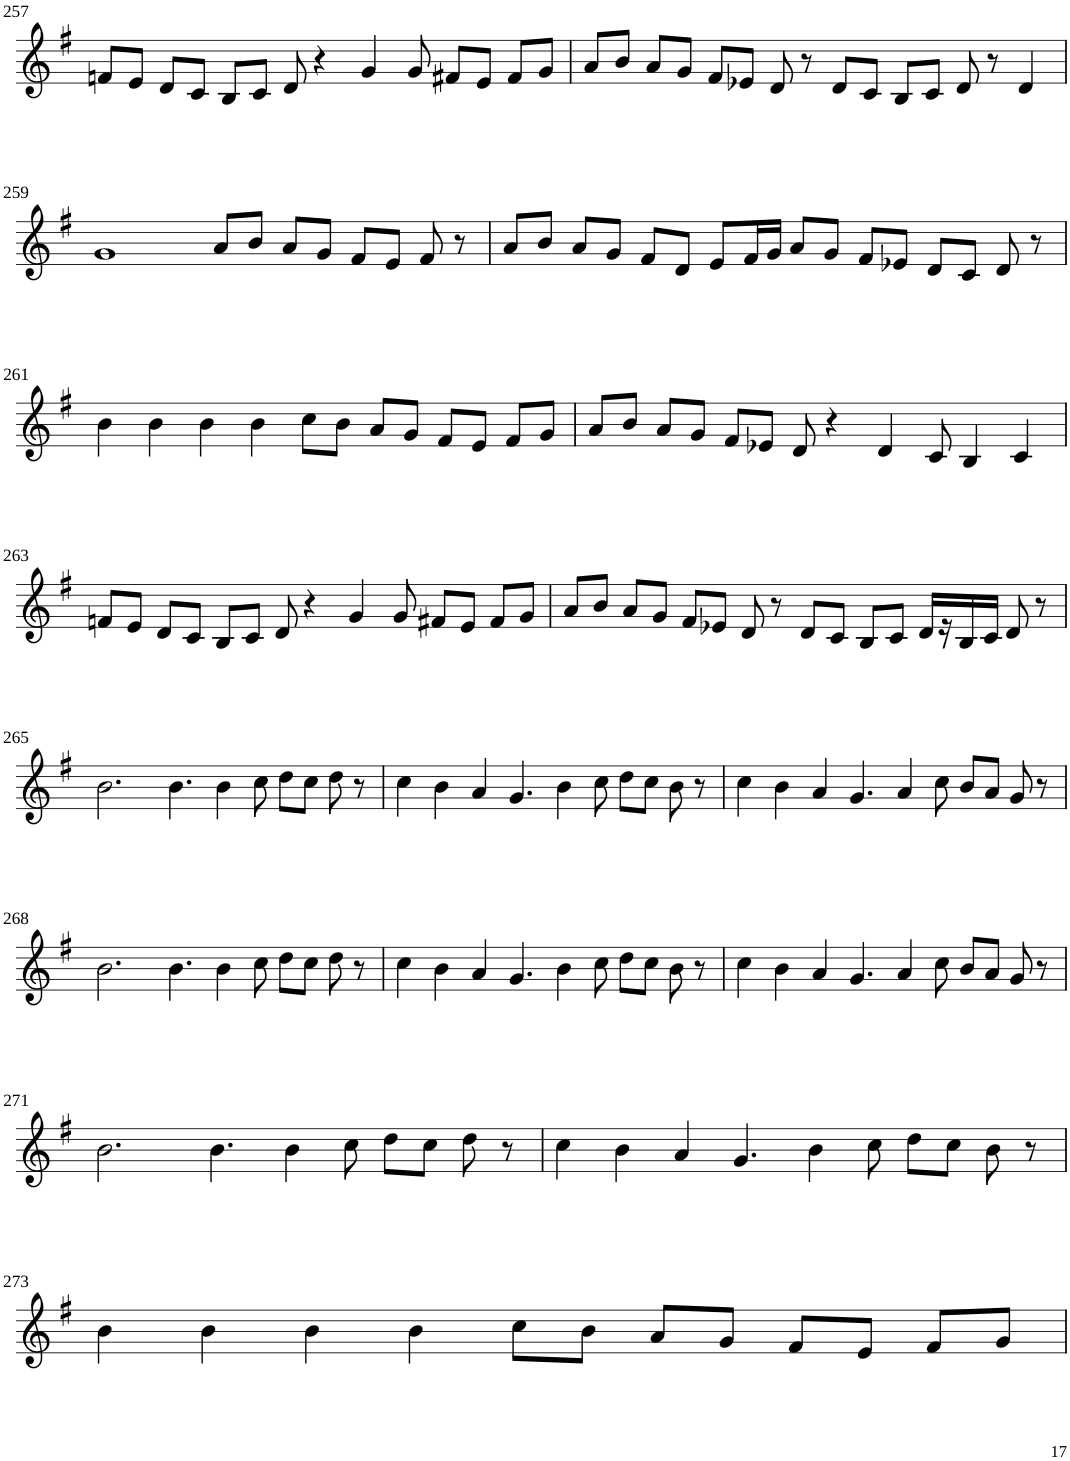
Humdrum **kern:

**kern
*part1
*staff1
*I"Violin
!!LO:PB:g=z
*clefG2
*k[f#]
*G:
*M8/4
=257
8fn/L
8e/J
8d/L
8c/J
8B/L
8c/J
8d/
4r
4g/
8g/
8f#X/L
8e/J
8f#/L
8g/J
=258
8a/L
8b/J
8a/L
8g/J
8f#/L
8e-X/J
8d/
8r
8d/L
8c/J
8B/L
8c/J
8d/
8r
4d/
!!LO:LB:g=z
=259
1g
8a/L
8b/J
8a/L
8g/J
8f#/L
8e/J
8f#/
8r
=260
8a/L
8b/J
8a/L
8g/J
8f#/L
8d/J
8e/L
16f#/L
16g/JJ
8a/L
8g/J
8f#/L
8e-X/J
8d/L
8c/J
8d/
8r
!!LO:LB:g=z
=261
4b\
4b\
4b\
4b\
8cc\L
8b\J
8a/L
8g/J
8f#/L
8e/J
8f#/L
8g/J
=262
8a/L
8b/J
8a/L
8g/J
8f#/L
8e-X/J
8d/
4r
4d/
8c/
4B/
4c/
!!LO:LB:g=z
=263
8fn/L
8e/J
8d/L
8c/J
8B/L
8c/J
8d/
4r
4g/
8g/
8f#X/L
8e/J
8f#/L
8g/J
=264
8a/L
8b/J
8a/L
8g/J
8f#/L
8e-X/J
8d/
8r
8d/L
8c/J
8B/L
8c/J
16d/LL
16r
16B/
16c/JJ
8d/
8r
!!LO:LB:g=z
=265
2.b\
4.b\
4b\
8cc\
8dd\L
8cc\J
8dd\
8r
=266
4cc\
4b\
4a/
4.g/
4b\
8cc\
8dd\L
8cc\J
8b\
8r
=267
4cc\
4b\
4a/
4.g/
4a/
8cc\
8b/L
8a/J
8g/
8r
!!LO:LB:g=z
=268
2.b\
4.b\
4b\
8cc\
8dd\L
8cc\J
8dd\
8r
=269
4cc\
4b\
4a/
4.g/
4b\
8cc\
8dd\L
8cc\J
8b\
8r
=270
4cc\
4b\
4a/
4.g/
4a/
8cc\
8b/L
8a/J
8g/
8r
!!LO:LB:g=z
=271
2.b\
4.b\
4b\
8cc\
8dd\L
8cc\J
8dd\
8r
=272
4cc\
4b\
4a/
4.g/
4b\
8cc\
8dd\L
8cc\J
8b\
8r
!!LO:LB:g=z
=273
4b\
4b\
4b\
4b\
8cc\L
8b\J
8a/L
8g/J
8f#/L
8e/J
8f#/L
8g/J
=
*-
